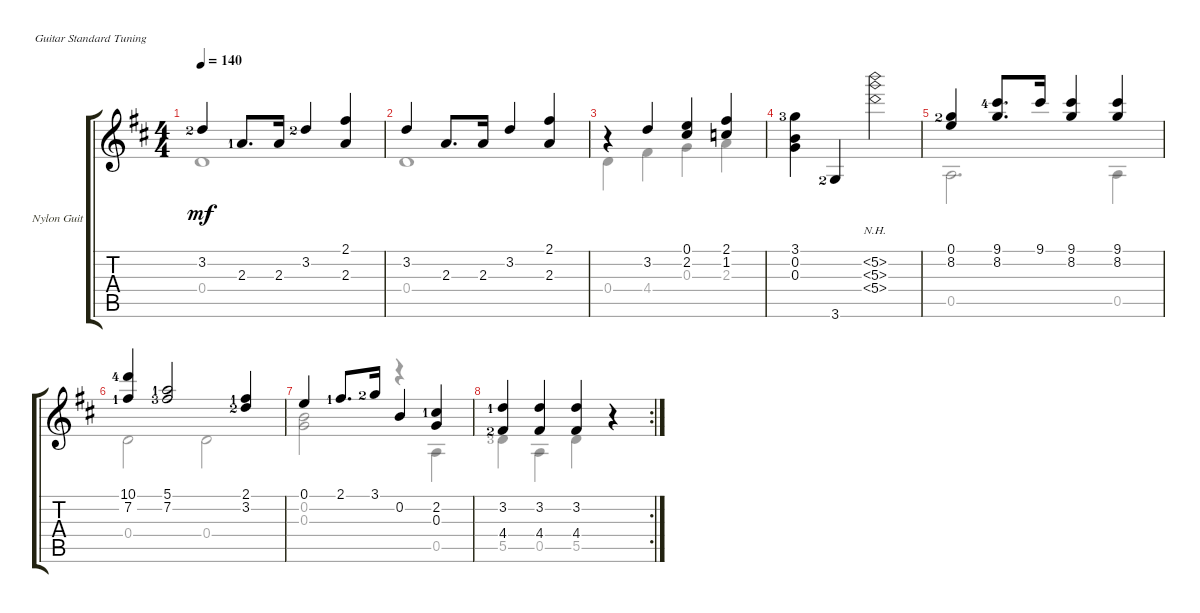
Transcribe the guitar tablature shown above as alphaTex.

\defaultSystemsLayout 4
\bracketExtendMode groupsimilarinstruments
\firstSystemTrackNameOrientation horizontal
\otherSystemsTrackNameOrientation horizontal
\track ("Nylon Guitar" "Nylon Guit") {instrument acousticguitarsteel}
\staff {score tabs}
\tuning (E4 B3 G3 D3 A2 E2)
\voice
\ts (4 4)
\tempo 140
\clef g2
\scale
0.38521
\ks d
3.2{lf 3}.4{dy mf} 2.3{lf 2}.8{d} 2.3.16 3.2{lf 3}.4 (2.1 2.3).4 |
\scale
0.300221 3.2.4 2.3.8{d} 2.3.16 3.2.4 (2.1 2.3).4 |
\scale
0.251429 r.4 3.2.4 (0.1 2.2).4 (2.1 1.2).4 |
\scale
0.205714 (3.1{lf 4} 0.2 0.3).4 3.6{lf 3}.4 (5.2{nh} 5.3{nh} 5.4{nh}).2 |
\scale
0.542857 (0.1 8.2{lf 3}).4 (8.2 9.1{lf 5}).8{d} 9.1.16 (9.1 8.2).4 (8.2 9.1).4 |
\scale
0.257895 (10.1{lf 5} 7.2{lf 2}).4 (7.2{lf 4} 5.1{lf 2}).2 (2.1{lf 2} 3.2{lf 3}).4 |
\scale
0.477193 0.1.4 2.1{lf 2}.8{d} 3.1{lf 3}.16 0.2.4 (2.2{lf 2} 0.3).4 |
\rc 2
\scale
0.264912 (3.2{lf 2} 4.4{lf 3}).4 (4.4 3.2).4 (4.4 3.2).4 r.4
\voice
\clef g2
\ottava regular
\simile none
\scale
0.38521
\ks d
0.4.1{dy mf} |
\scale
0.300221 0.4.1 |
\scale
0.251429 0.4.4 4.4.4 0.3.4 2.3.4 |
\scale
0.205714 |
\scale
0.542857 0.5.2{d} 0.5.4 |
\scale
0.257895 0.4.2 0.4.2 |
\scale
0.477193 (0.2 0.3).2 r.4 0.5.4 |
\scale
0.264912 5.5{lf 4}.4 0.5.4 5.5.4
